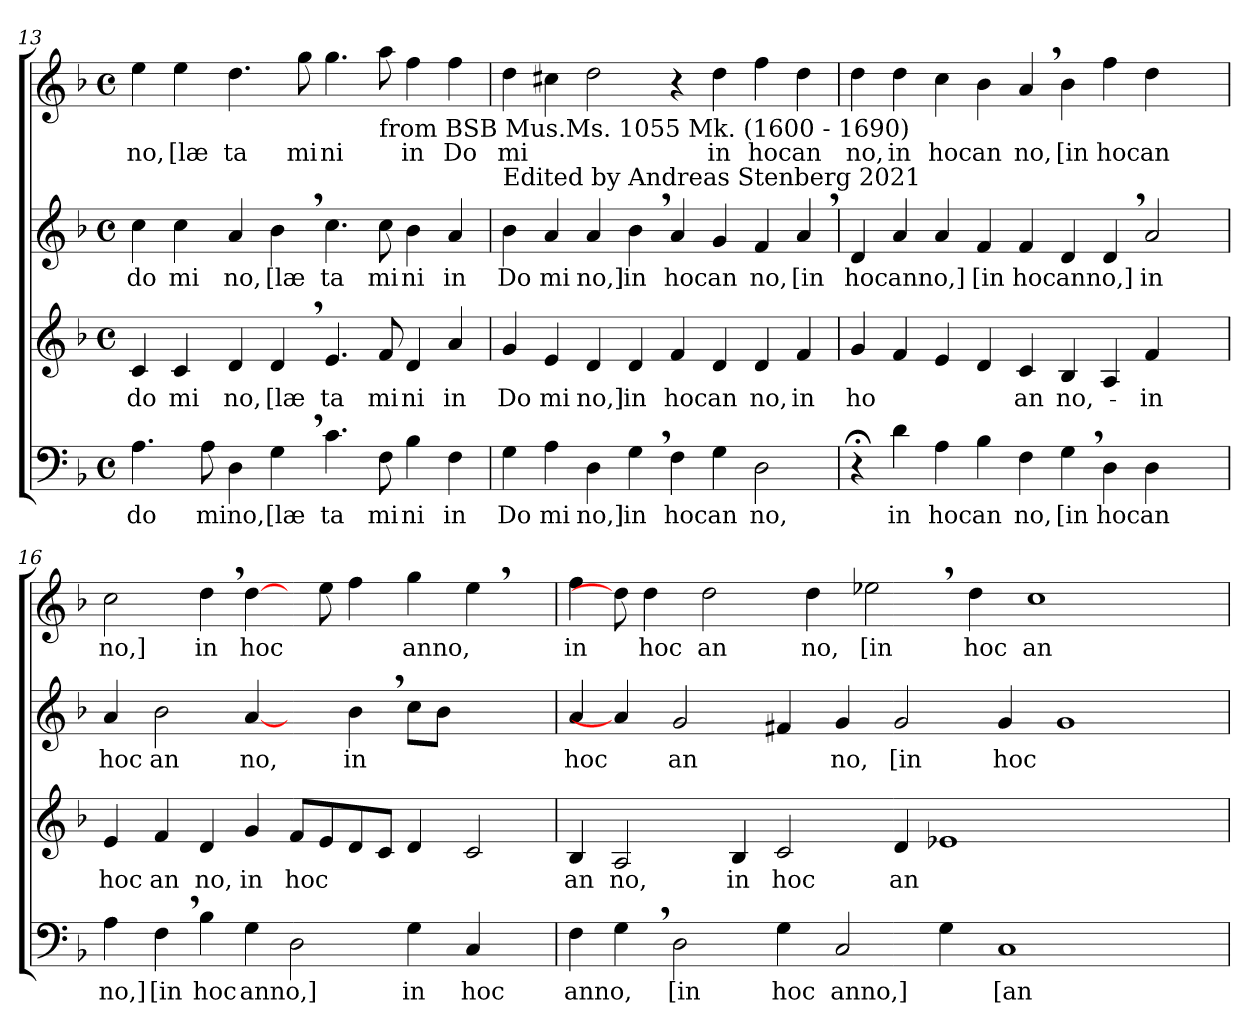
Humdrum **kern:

**kern	**text	**kern	**text	**kern	**text	**kern	**text
*part4	*part4	*part3	*part3	*part2	*part2	*part1	*part1
*staff4	*staff4	*staff3	*staff3	*staff2	*staff2	*staff1	*staff1
!!LO:PB:g=z
*clefF4	*	*clefG2	*	*clefG2	*	*clefG2	*
*k[b-]	*	*k[b-]	*	*k[b-]	*	*k[b-]	*
*F:	*	*F:	*	*F:	*	*F:	*
*M4/4	*	*M4/4	*	*M4/4	*	*M4/4	*
*met(c)	*	*met(c)	*	*met(c)	*	*met(c)	*
=13	=13	=13	=13	=13	=13	=13	=13
!	!LO:LY:b	!	!LO:LY:b	!	!LO:LY:b	!	!LO:LY:b
4.A\	do	4c/	do	4cc\	do	4ee\	no,
!	!	!	!LO:LY:b	!	!LO:LY:b	!	!LO:LY:b
.	.	4c/	mi	4cc\	mi	4ee\	[læ
!	!LO:LY:b	!	!	!	!	!	!
8A\	mino,	.	.	.	.	.	.
!	!	!	!LO:LY:b	!	!LO:LY:b	!	!LO:LY:b
4D\	.	4d/	no,	4a/	no,	4.dd\	ta
!	!LO:LY:b	!	!LO:LY:b	!	!LO:LY:b	!	!
4G,>\	[læ	4d,>/	[læ	4b-,>\	[læ	.	.
!	!	!	!	!	!	!	!LO:LY:b
.	.	.	.	.	.	8gg\	mi
!	!LO:LY:b	!	!LO:LY:b	!	!LO:LY:b	!	!LO:LY:b
4.c\	ta	4.e/	ta	4.cc\	ta	4.gg\	ni
!	!	!	!	!	!	!LO:TX:b:t=from BSB Mus.Ms. 1055 Mk. (1600 - 1690)	!
!	!LO:LY:b	!	!LO:LY:b	!	!LO:LY:b	!	!
8F\	mi	8f/	mi	8cc\	mi	8aa\	.
!	!LO:LY:b	!	!LO:LY:b	!	!LO:LY:b	!	!LO:LY:b
4B-\	ni	4d/	ni	4b-\	ni	4ff\	in
!	!LO:LY:b	!	!LO:LY:b	!	!LO:LY:b	!	!LO:LY:b
4F\	in	4a/	in	4a/	in	4ff\	Do
=14	=14	=14	=14	=14	=14	=14	=14
!	!	!	!	!LO:TX:a:t=Edited by Andreas Stenberg 2021	!	!	!
!	!LO:LY:b	!	!LO:LY:b	!	!LO:LY:b	!	!LO:LY:b
4G\	Do	4g/	Do	4b-\	Do	4dd\	mi
!	!LO:LY:b	!	!LO:LY:b	!	!LO:LY:b	!	!
4A\	mi	4e/	mi	4a/	mi	4cc#\	.
!	!LO:LY:b	!	!LO:LY:b	!	!LO:LY:b	!	!
4D\	no,]	4d/	no,]	4a/	no,]	2dd\	.
!	!LO:LY:b	!	!LO:LY:b	!	!LO:LY:b	!	!
4G,>\	in	4d/	in	4b-,>\	in	.	.
!	!LO:LY:b	!	!LO:LY:b	!	!LO:LY:b	!	!
4F\	hoc	4f/	hoc	4a/	hoc	4r	.
!	!LO:LY:b	!	!LO:LY:b	!	!LO:LY:b	!	!LO:LY:b
4G\	an	4d/	an	4g/	an	4dd\	in
!	!LO:LY:b	!	!LO:LY:b	!	!LO:LY:b	!	!LO:LY:b
2D\	no,	4d/	no,	4f/	no,	4ff\	hoc
!	!	!	!LO:LY:b	!	!LO:LY:b	!	!LO:LY:b
.	.	4f/	in	4a,</	[in	4dd\	an
!!LO:LB:g=z
=15	=15	=15	=15	=15	=15	=15	=15
!	!	!	!LO:LY:b	!	!LO:LY:b	!	!LO:LY:b
4r;<	.	4g/	ho[c]	4d/	hoc	4dd\	no,
!	!LO:LY:b	!	!	!	!LO:LY:b	!	!LO:LY:b
4d\	in	4f/	.	4a/	anno,]	4dd\	in
!	!LO:LY:b	!	!	!	!	!	!LO:LY:b
4A\	hoc	4e/	.	4a/	.	4cc\	hoc
!	!LO:LY:b	!	!	!	!LO:LY:b	!	!LO:LY:b
4B-\	an	4d/	.	4f/	[in	4b-\	an
!	!LO:LY:b	!	!LO:LY:b	!	!LO:LY:b	!	!LO:LY:b
4F\	no,	4c/	an	4f/	hoc	4a,</	no,
!	!LO:LY:b	!	!LO:LY:b	!	!LO:LY:b	!	!LO:LY:b
4G,>\	[in	4B-/	no,-	4d/	anno,]	4b-\	[in
!	!LO:LY:b	!	!	!	!	!	!LO:LY:b
4D\	hoc	4A/	.	4d,>/	.	4ff\	hoc
!	!LO:LY:b	!	!LO:LY:b	!	!LO:LY:b	!	!LO:LY:b
4D\	an	4f/	-in	2a/	in	4dd\	an
4ryy	.	4ryy	.	.	.	4ryy	.
=16	=16	=16	=16	=16	=16	=16	=16
!	!LO:LY:b	!	!LO:LY:b	!	!LO:LY:b	!	!LO:LY:b
4A\	no,]	4e/	hoc	4a/	hoc	2cc\	no,]
!	!LO:LY:b	!	!LO:LY:b	!	!LO:LY:b	!	!
4F,>\	[in	4f/	an	2b-\	an	.	.
!	!LO:LY:b	!	!LO:LY:b	!	!	!	!LO:LY:b
4B-\	hoc	4d/	no,	.	.	4dd,>\	in
!	!LO:LY:b	!	!LO:LY:b	!	!LO:LY:b	!	!LO:LY:b
4G\	anno,]	4g/	in	[4a/	no,	[4dd\	hoc
!	!	!	!LO:LY:b	!	!	!	!
2D\	.	8f/L	hoc	4ryy	.	8ryy	.
.	.	8e/	.	.	.	8ee\	.
!	!	!	!	!	!LO:LY:b	!	!
.	.	8d/	.	4b-,>\	in	4ff\	.
.	.	8c/J	.	.	.	.	.
!	!LO:LY:b	!	!	!	!	!	!LO:LY:b
4G\	in	4d/	.	8cc\L	.	4gg\	anno,
.	.	.	.	8b-\J	.	.	.
!	!LO:LY:b	!	!	!	!	!	!
4C/	hoc	2c/	.	2ryy	.	4ee,>\	.
4ryy	.	.	.	.	.	4ryy	.
=17	=17	=17	=17	=17	=17	=17	=17
!	!LO:LY:b	!	!LO:LY:b	!	!LO:LY:b	!	!LO:LY:b
4F\	anno,	4B-/	an	4a/	hoc	4ff\	in
!	!	!	!LO:LY:b	!	!	!	!
4G,>\	.	2A/	no,	4a/]	.	8dd\]	.
!	!	!	!	!	!	!	!LO:LY:b
.	.	.	.	.	.	4dd\	hoc
!	!LO:LY:b	!	!	!	!LO:LY:b	!	!
2D\	[in	.	.	2g/	an	.	.
!	!	!	!	!	!	!	!LO:LY:b
.	.	.	.	.	.	2dd\	an
!	!	!	!LO:LY:b	!	!	!	!
.	.	4B-/	in	.	.	.	.
!	!LO:LY:b	!	!LO:LY:b	!	!	!	!
4G\	hoc	2c/	hoc	4f#/	.	.	.
!	!	!	!	!	!	!	!LO:LY:b
.	.	.	.	.	.	4dd\	no,
!	!LO:LY:b	!	!	!	!LO:LY:b	!	!
2C/	anno,]	.	.	4g/	no,	.	.
!	!	!	!	!	!	!	!LO:LY:b
.	.	.	.	.	.	2ee-X,>\	[in
!	!	!	!LO:LY:b	!	!LO:LY:b	!	!
.	.	4d/	an	2g/	[in	.	.
4G\	.	1e-X	.	.	.	.	.
!	!	!	!	!	!	!	!LO:LY:b
.	.	.	.	.	.	4dd\	hoc
!	!LO:LY:b	!	!	!	!LO:LY:b	!	!
1C	[an	.	.	4g/	hoc	.	.
!	!	!	!	!	!	!	!LO:LY:b
.	.	.	.	.	.	1cc	an
.	.	.	.	1g	.	.	.
.	.	2ryy	.	.	.	.	.
4ryy	.	.	.	.	.	.	.
.	.	.	.	.	.	8ryy	.
=	=	=	=	=	=	=	=
*-	*-	*-	*-	*-	*-	*-	*-
